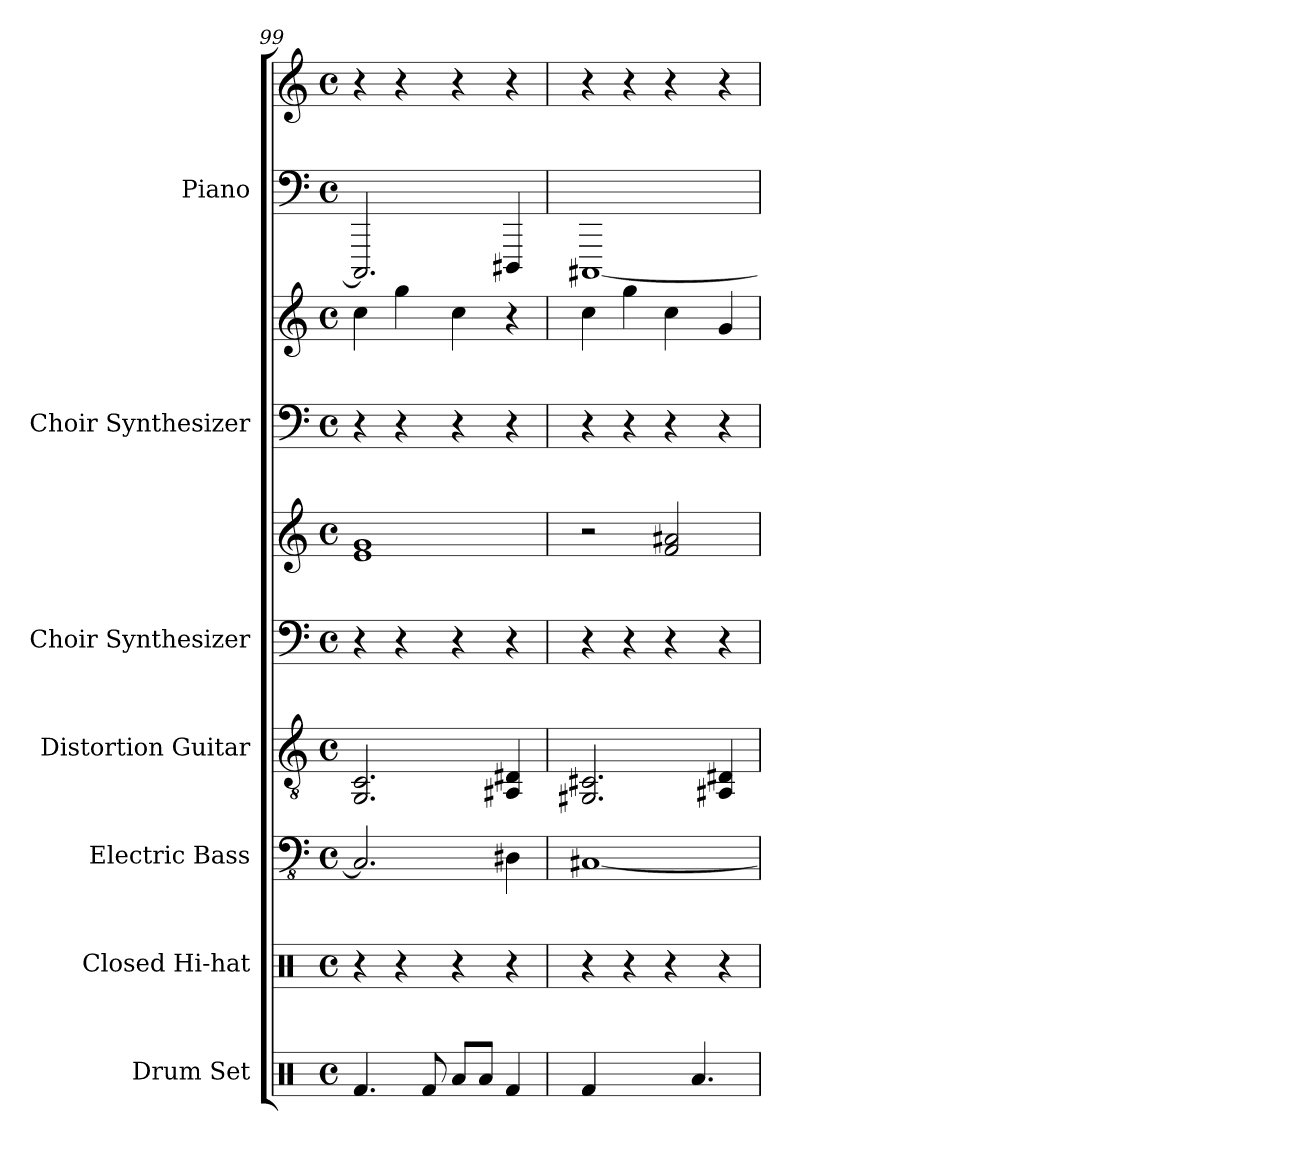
**kern	**kern	**kern	**kern	**kern	**kern	**kern	**kern	**kern	**kern
*part7	*part6	*part5	*part4	*part3	*part3	*part2	*part2	*part1	*part1
*staff10	*staff9	*staff8	*staff7	*staff6	*staff5	*staff4	*staff3	*staff2	*staff1
*I"Drum Set	*I"Closed Hi-hat	*I"Electric Bass	*I"Distortion Guitar	*I"Choir Synthesizer	*	*I"Choir Synthesizer	*	*I"Piano	*
*I'Drums	*I'Cl HH	*I'El. B.	*I'Dist. Guit.	*I'Synth.	*	*I'Synth.	*	*I'Pno.	*
*clefX	*clefX	*clefFv4	*clefGv2	*clefF4	*clefG2	*clefF4	*clefG2	*clefF4	*clefG2
*k[]	*k[]	*k[]	*k[]	*k[]	*k[]	*k[]	*k[]	*k[]	*k[]
*M4/4	*M4/4	*M4/4	*M4/4	*M4/4	*M4/4	*M4/4	*M4/4	*M4/4	*M4/4
*met(c)	*met(c)	*met(c)	*met(c)	*met(c)	*met(c)	*met(c)	*met(c)	*met(c)	*met(c)
=99	=99	=99	=99	=99	=99	=99	=99	=99	=99
4.Rf	4r	2.CC]	2.GG 2.C	4r	1e 1g	4r	4cc	2.CCC]	4r
.	4r	.	.	4r	.	4r	4gg	.	4r
8Rf	.	.	.	.	.	.	.	.	.
8RaL	4r	.	.	4r	.	4r	4cc	.	4r
8RaJ	.	.	.	.	.	.	.	.	.
4Rf	4r	4DD#X	4D#X 4AA#X	4r	.	4r	4r	4DDD#X	4r
=100	=100	=100	=100	=100	=100	=100	=100	=100	=100
4Rf	4r	[1CC#X	2.GG#X 2.C#X	4r	2r	4r	4cc	[1CCC#X	4r
4.R	4r	.	.	4r	.	4r	4gg	.	4r
.	4r	.	.	4r	2f 2a#X	4r	4cc	.	4r
4.Ra	.	.	.	.	.	.	.	.	.
.	4r	.	4AA#X 4D#X	4r	.	4r	4g	.	4r
=	=	=	=	=	=	=	=	=	=
*-	*-	*-	*-	*-	*-	*-	*-	*-	*-
